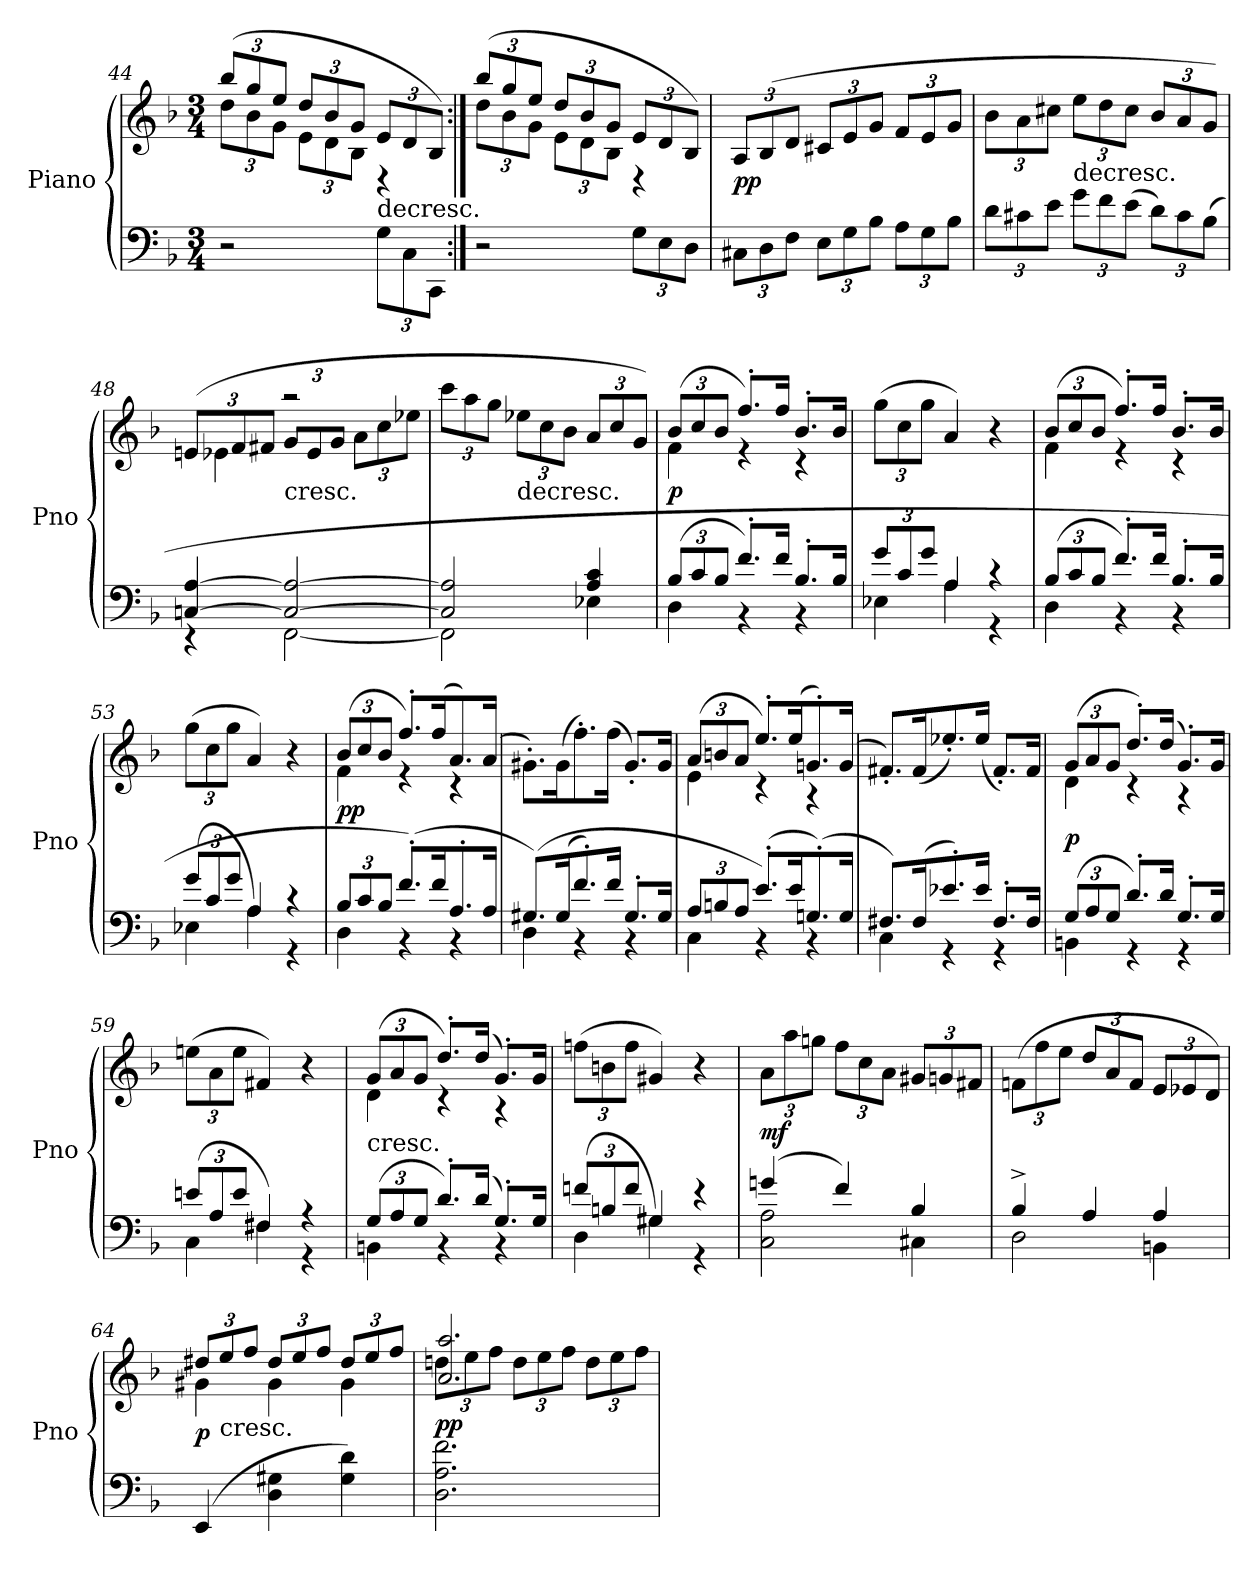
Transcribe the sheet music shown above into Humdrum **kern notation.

**kern	**kern	**dynam
*part1	*part1	*part1
*staff2	*staff1	*staff1/2
*I"Piano	*	*
*I'Pno	*	*
*clefF4	*clefG2	*
*k[b-]	*k[b-]	*
*M3/4	*M3/4	*
=44	=44	=44
*	*^	*
2r	(12bb-/L	12dd\L	.
.	12gg/	12b-\	.
.	12ee/J	12g\J	.
.	12dd/L	12e\L	.
.	12b-/	12d\	.
.	12g/J	12B-\J	.
!	!LO:TX:c:t=decresc.	!	!
12G\L	12e/L	4r	.
12C\	12d/	.	.
12CC\J	12B-/J)	.	.
=45:|!	=45:|!	=45:|!	=45:|!
2r	(12bb-/L	12dd\L	.
.	12gg/	12b-\	.
.	12ee/J	12g\J	.
.	12dd/L	12e\L	.
.	12b-/	12d\	.
.	12g/J	12B-\J	.
12G\L	12e/L	4r	.
12E\	12d/	.	.
12D\J	12B-/J)	.	.
*	*v	*v	*
=46	=46	=46
12C#X\L	12A/L	pp
12D\	(12B-/	.
12F\J	12d/J	.
12E\L	12c#X/L	.
12G\	12e/	.
12B-\J	12g/J	.
12A\L	12f/L	.
12G\	12e/	.
12B-\J	12g/J	.
=47	=47	=47
12d\L	12b-\L	.
12c#X\	12a\	.
12e\J	12cc#X\J	.
!	!LO:TX:c:t=decresc.	!
12g\L	12ee\L	.
12f\	12dd\	.
(12e\J	12cc#\J	.
12d\L)	12b-/L	.
12c#\	12a/	.
(12B-\J	12g/J)	.
=48	=48	=48
*^	*^	*
[4Cn/ [4A/	4r	(12en/L	4e-X\	.
.	.	12f/	.	.
.	.	12f#X/J	.	.
!	!	!LO:TX:c:t=cresc.	!	!
2C_/ 2A_/	[2FF\	2r	12g/L	.
.	.	.	12e-/	.
.	.	.	12g/J	.
.	.	.	12a\L	.
.	.	.	12cc\	.
.	.	.	12ee-X\J	.
*	*	*v	*v	*
=49	=49	=49	=49
2C]/ 2A]/	2FF\]	12ccc\L	.
.	.	12aa\	.
.	.	12gg\J	.
!	!	!LO:TX:c:t=decresc.	!
.	.	12ee-X\L	.
.	.	12cc\	.
.	.	12b-\J	.
4A/ 4c/	4E-X\	12a/L	.
.	.	12cc/	.
.	.	12g/J)	.
=50	=50	=50	=50
*	*	*^	*
(12B-/L	4D\	(12b-/L	4f\	p
12c/	.	12cc/	.	.
12B-/J	.	12b-/J	.	.
8.f'/L)	4r	8.ff'/L)	4r	.
16f/Jk	.	16ff/Jk	.	.
8.B-'/L	4r	8.b-'/L	4r	.
16B-/Jk	.	16b-/Jk	.	.
*	*	*v	*v	*
=51	=51	=51	=51
12g/L	4E-X\	(12gg\L	.
12c/	.	12cc\	.
12g/J	.	12gg\J	.
4A/	4A\	4a/)	.
4r	4r	4r	.
=52	=52	=52	=52
*	*	*^	*
(12B-/L	4D\	(12b-/L	4f\	.
12c/	.	12cc/	.	.
12B-/J	.	12b-/J	.	.
8.f'/L)	4r	8.ff'/L)	4r	.
16f/Jk	.	16ff/Jk	.	.
8.B-'/L	4r	8.b-'/L	4r	.
16B-/Jk	.	16b-/Jk	.	.
*	*	*v	*v	*
=53	=53	=53	=53
(12g/L	4E-X\	(12gg\L	.
12c/	.	12cc\	.
12g/J	.	12gg\J	.
4A/	4A\)	4a/)	.
4r	4r	4r	.
=54	=54	=54	=54
*	*	*^	*
12B-/L	4D\	(12b-/L	4f\	pp
12c/	.	12cc/	.	.
12B-/J	.	12b-/J	.	.
(8.f'/L)	4r	8.ff'/L)	4r	.
16f/K	.	(16ff/K	.	.
8.A'/	4r	8.a/)	4r	.
16A/Jk	.	(16a/Jk	.	.
*	*	*v	*v	*
=55	=55	=55	=55
(8.G#X/L)	4D\	8.g#X'\L)	.
(16G#/K	.	(16g#\K	.
8.f'/)	4r	8.ff'\)	.
16f/Jk	.	(16ff\Jk	.
8.G#'/L	4r	8.g#'/L)	.
16G#/Jk	.	16g#/Jk	.
=56	=56	=56	=56
*	*	*^	*
12A/L	4C\	(12a/L	4e\	.
12Bn/	.	12bn/	.	.
12A/J	.	12a/J	.	.
(8.e'/L)	4r	8.ee'/L)	4r	.
16e/K	.	(16ee/K	.	.
(8.Gn'/)	4r	8.gn'/)	4r	.
16G/Jk	.	(16g/Jk	.	.
*	*	*v	*v	*
=57	=57	=57	=57
8.F#X/L)	4C\	8.f#X'/L)	.
(16F#/K	.	(16f#/K	.
8.e-X'/)	4r	8.ee-X'/)	.
16e-/Jk	.	(16ee-/Jk	.
8.F#'/L	4r	8.f#'/L)	.
16F#/Jk	.	16f#/Jk	.
=58	=58	=58	=58
*	*	*^	*
(12G/L	4BBn\	(12g/L	4d\	p
12A/	.	12a/	.	.
12G/J	.	12g/J	.	.
8.d'/L)	4r	8.dd'/L)	4r	.
16d/Jk	.	(16dd/Jk	.	.
8.G'/L	4r	8.g'/L)	4r	.
16G/Jk	.	16g/Jk	.	.
*	*	*v	*v	*
=59	=59	=59	=59
(12en/L	4C\	(12een\L	.
12A/	.	12a\	.
12e/J	.	12ee\J	.
4F#X/)	4F#X\	4f#X/)	.
4r	4r	4r	.
=60	=60	=60	=60
*	*	*^	*
!	!	!LO:TX:c:t=cresc.	!	!
(12G/L	4BBn\	(12g/L	4d\	.
12A/	.	12a/	.	.
12G/J	.	12g/J	.	.
8.d'/L)	4r	8.dd'/L)	4r	.
(16d/Jk	.	(16dd/Jk	.	.
8.G'/L)	4r	8.g'/L)	4r	.
16G/Jk	.	16g/Jk	.	.
*	*	*v	*v	*
=61	=61	=61	=61
(12fn/L	4D\	(12ffn\L	.
12Bn/	.	12bn\	.
12f/J	.	12ff\J	.
4G#X/	4G#X\)	4g#X/)	.
4r	4r	4r	.
=62	=62	=62	=62
(4gn/	2C\ 2A\	12a\L	mf
.	.	12aa\	.
.	.	12ggn\J	.
4f/)	.	12ff\L	.
.	.	12cc\	.
.	.	12a\J	.
4B-/	4C#X\	12g#X/L	.
.	.	12gn/	.
.	.	12f#X/J	.
=63	=63	=63	=63
4B-^/	2D\	(12fn\L	.
.	.	12ff\	.
.	.	12ee\J	.
4A/	.	12dd/L	.
.	.	12a/	.
.	.	12f/J	.
4A/	4BBn\	12e/L	.
.	.	12e-X/	.
.	.	12d/J)	.
*v	*v	*	*
=64	=64	=64
*	*^	*
(4EE/	12dd#X/L	4g#X\	p
!	!LO:TX:c:t=cresc.	!	!
.	12ee/	.	.
.	12ff/J	.	.
4D\ 4G#X\	12dd#/L	4g#\	.
.	12ee/	.	.
.	12ff/J	.	.
4G#\ 4d\)	12dd#/L	4g#\	.
.	12ee/	.	.
.	12ff/J	.	.
=65	=65	=65	=65
2.D\ 2.A\ 2.f\	12ddn\L	2.a/ 2.aa/	pp
.	12ee\	.	.
.	12ff\J	.	.
.	12dd\L	.	.
.	12ee\	.	.
.	12ff\J	.	.
.	12dd\L	.	.
.	12ee\	.	.
.	12ff\J	.	.
*	*v	*v	*
=	=	=
*-	*-	*-
